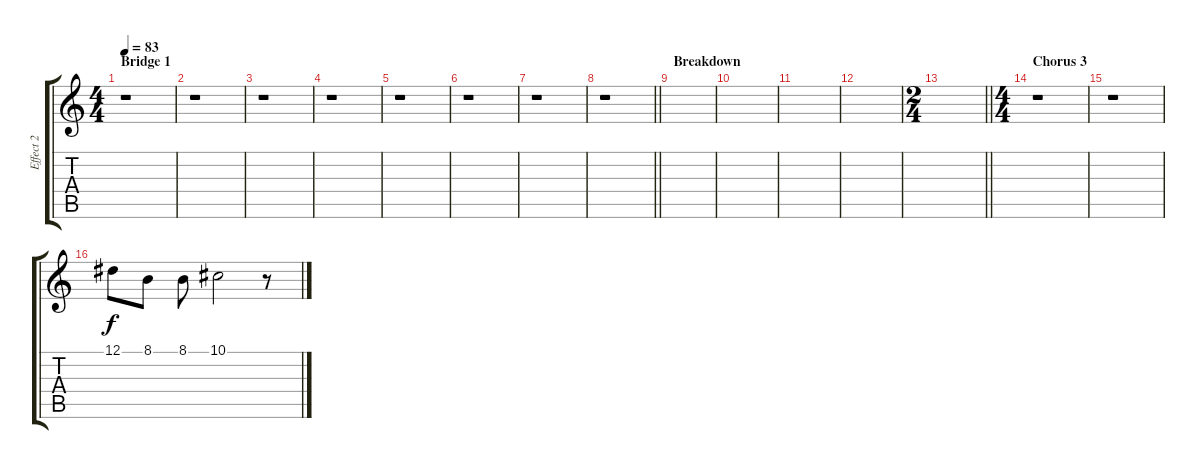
\track ("Effect 2" "Effect 2") {instrument stringensemble1}
\staff {score tabs}
\tuning (Eb4 Bb3 Gb3 Db3 Ab2 Eb2) {hide}
\ts (4 4)
\section ("" "Bridge 1")
\tempo 83
\clef g2
\ks c
r.1{dy f} |
r.1 |
r.1 |
r.1 |
r.1 |
r.1 |
r.1 |
\barLineRight lightlight
r.1 |
\section ("" "Breakdown")
|
|
|
|
\ts (2 4)
\barLineRight lightlight
|
\ts (4 4)
\section ("" "Chorus 3")
r.1 |
r.1 |
12.1.8{volume 16 instrument tubularbells} 8.1.8 8.1.8 10.1.2 r.8
